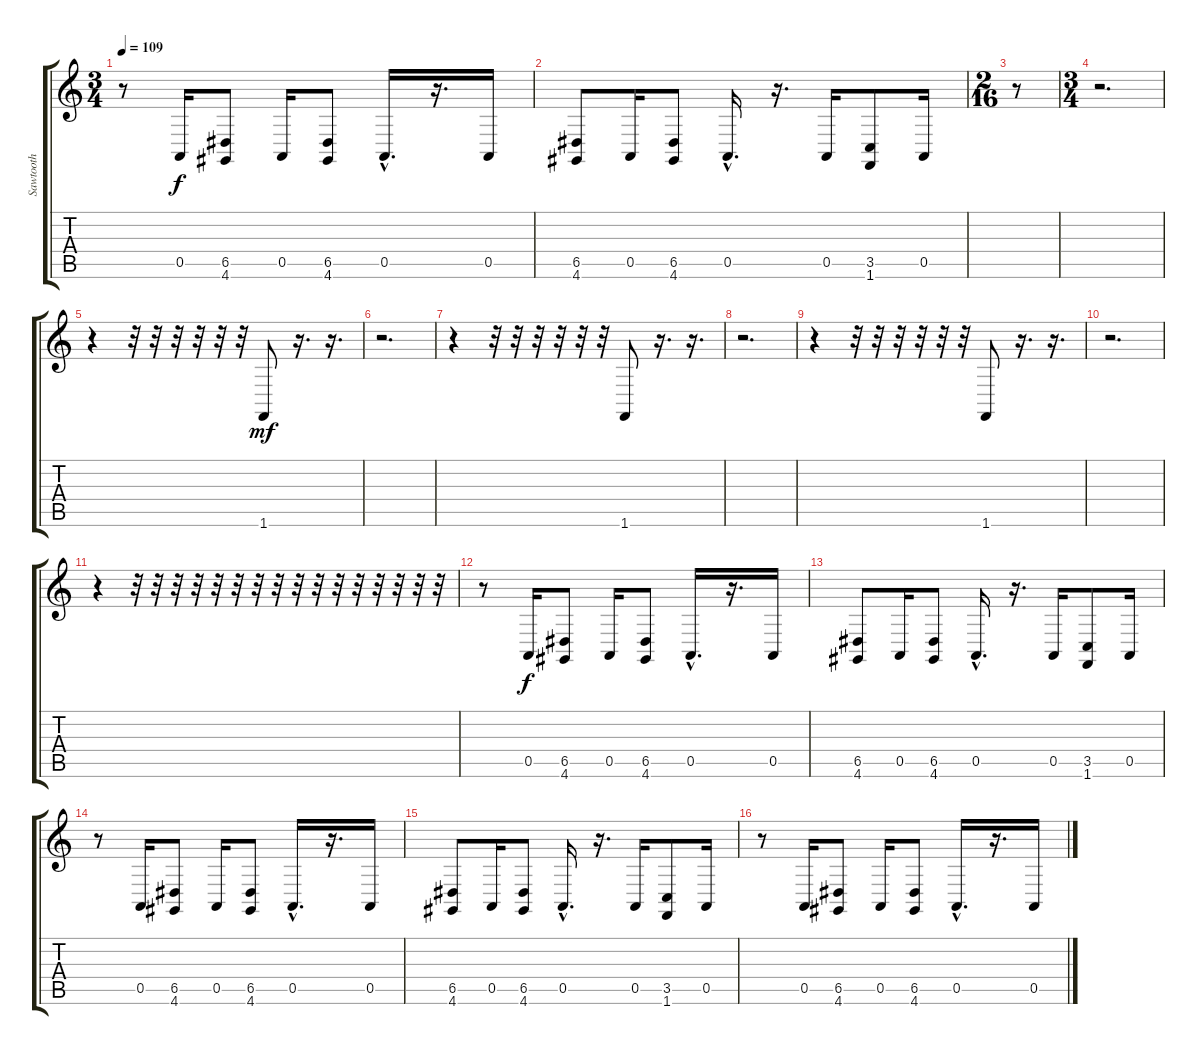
\track ("Sawtooth" "Sawtooth") {instrument lead2sawtooth}
\staff {score tabs}
\tuning (E4 B3 G3 D3 A2 E2) {hide}
\ts (3 4)
\tempo 109
\clef g2
\ks c
r.8{dy f} 0.5.16 (6.5 4.6).8 0.5.16 (6.5 4.6).8 0.5{hac}.16{d} r.16{d} 0.5.16 |
(6.5 4.6).8 0.5.16 (6.5 4.6).8 0.5{hac}.16{d} r.16{d} 0.5.16 (3.5 1.6).8 0.5.16 |
\ts (2 16)
r.8 |
\ts (3 4)
r.2{d} |
r.4 r.32 r.32 r.32 r.32 r.32 r.32 1.6.8{dy mf} r.16{d} r.16{d} |
r.2{d} |
r.4 r.32 r.32 r.32 r.32 r.32 r.32 1.6.8 r.16{d} r.16{d} |
r.2{d} |
r.4 r.32 r.32 r.32 r.32 r.32 r.32 1.6.8 r.16{d} r.16{d} |
r.2{d} |
r.4 r.32 r.32 r.32 r.32 r.32 r.32 r.32 r.32 r.32 r.32 r.32 r.32 r.32 r.32 r.32 r.32 |
r.8 0.5.16{dy f} (6.5 4.6).8 0.5.16 (6.5 4.6).8 0.5{hac}.16{d} r.16{d} 0.5.16 |
(6.5 4.6).8 0.5.16 (6.5 4.6).8 0.5{hac}.16{d} r.16{d} 0.5.16 (3.5 1.6).8 0.5.16 |
r.8 0.5.16 (6.5 4.6).8 0.5.16 (6.5 4.6).8 0.5{hac}.16{d} r.16{d} 0.5.16 |
(6.5 4.6).8 0.5.16 (6.5 4.6).8 0.5{hac}.16{d} r.16{d} 0.5.16 (3.5 1.6).8 0.5.16 |
r.8 0.5.16 (6.5 4.6).8 0.5.16 (6.5 4.6).8 0.5{hac}.16{d} r.16{d} 0.5.16
